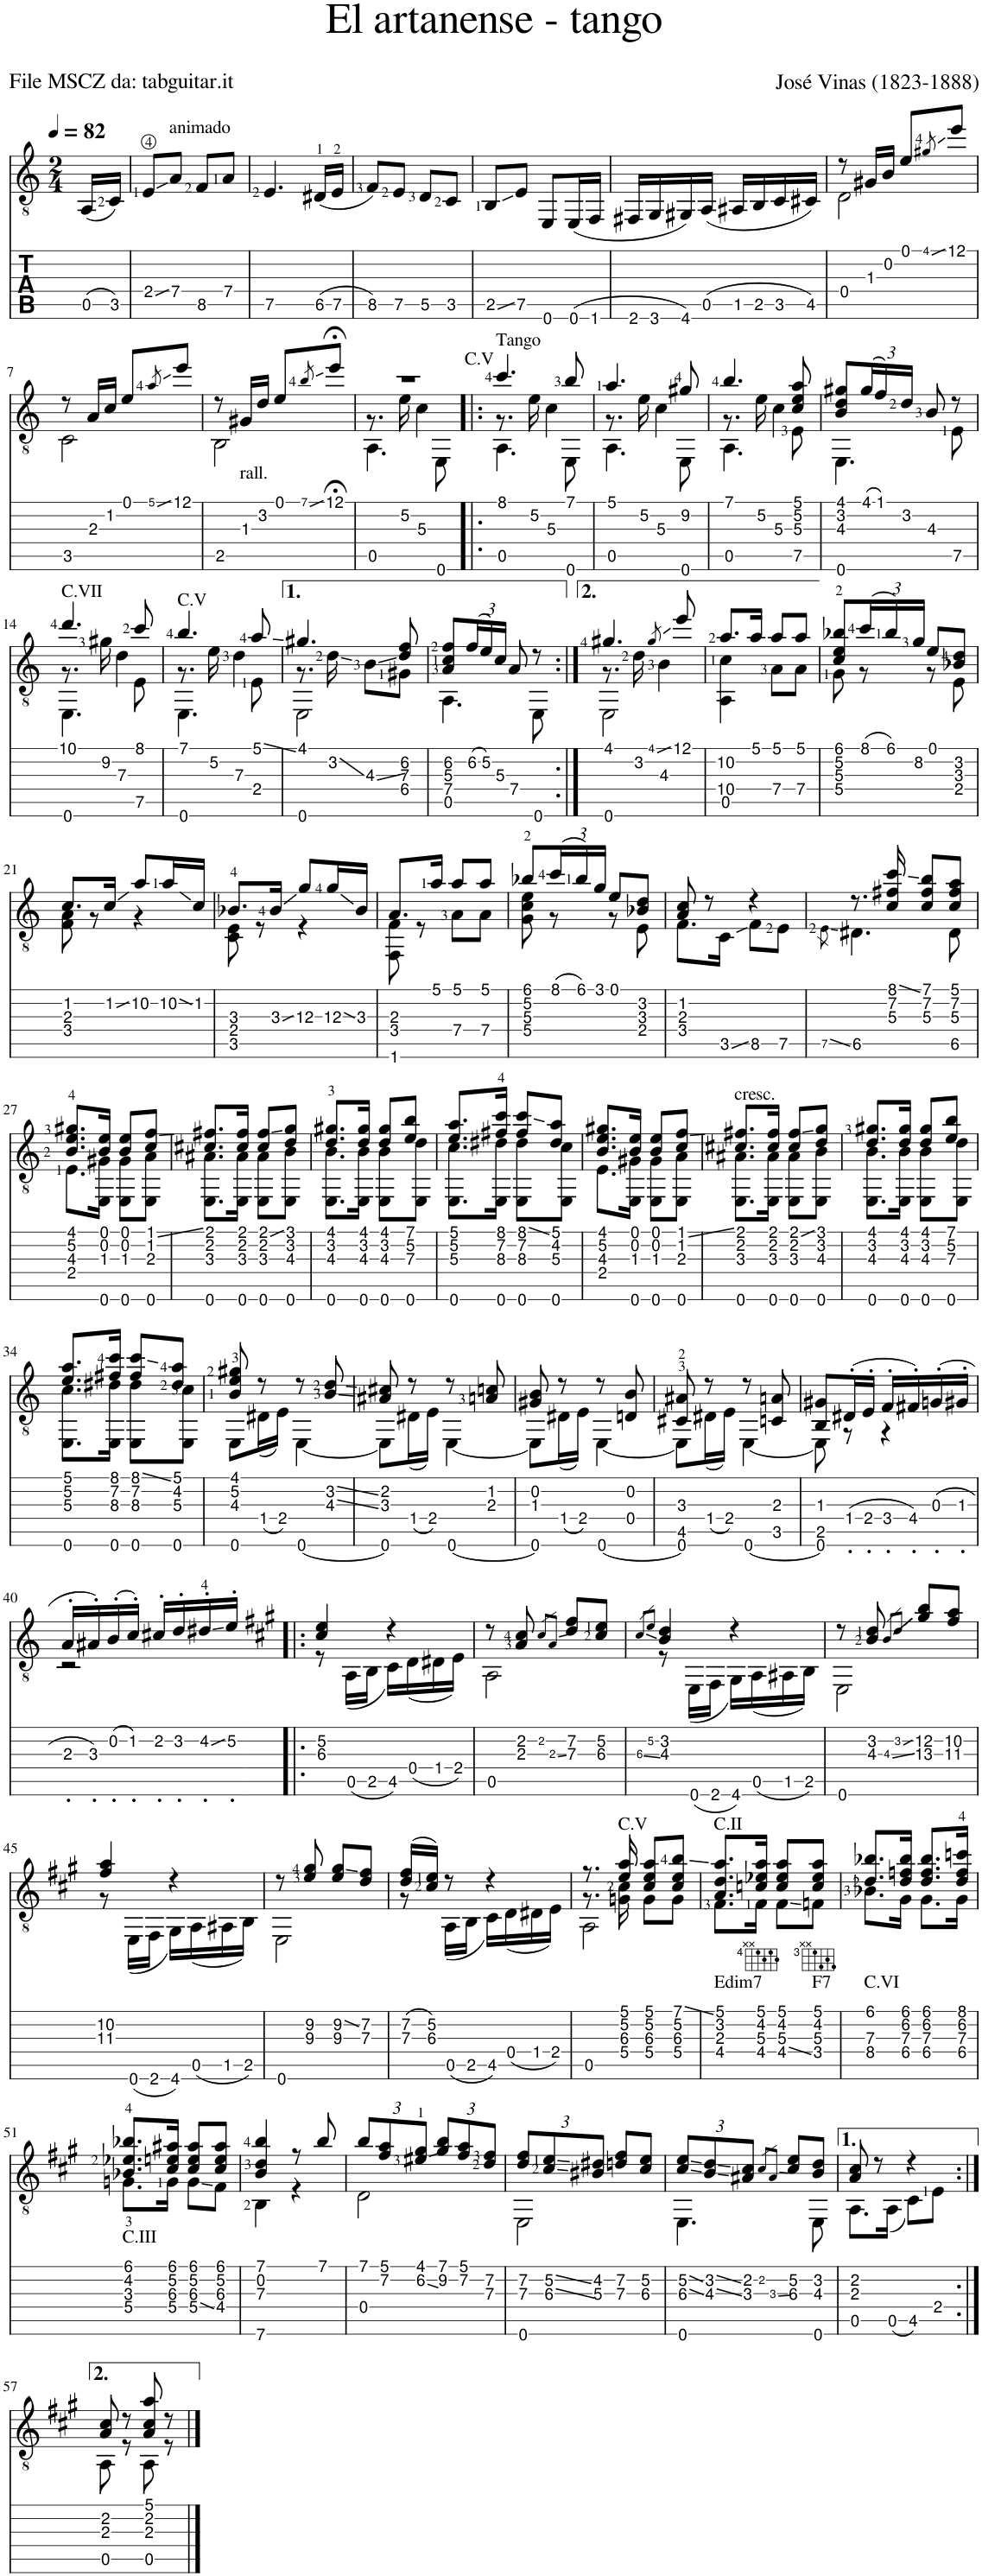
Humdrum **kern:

**kern	**kern
*part1	*part1
*staff2	*staff1
*I"Guitar	*
*I'Guit.	*
*stria6	*
*	*clefGv2
*k[]	*k[]
*M2/4	*M2/4
*MM82	*MM82
=	=
16AALL	(16AA/LL
16CJJ	16C/JJ)
=1	=1
8EL	8E/L
!	!LO:TX:a:t=animado
8AJ	8A/J
8FL	8F/L
8AJ	8A/J
=2	=2
4.E	4.E/
16D#LL	(16D#X/LL
16EJJ	16E/JJ
=3	=3
8FL	8F/L)
8EJ	8E/J
8DL	8D/L
8CJ	8C/J
=4	=4
8BBL	8BB/L
8EJ	8E/J
8EEL	8EE/L
16EEL	(16EE/L
16FFJJ	16FF/JJ
=5	=5
16FF#LL	16FF#X/LL
16GGJ	16GG/
16GG#L	16GG#X/)
16AAJJ	(16AA/JJ
16AA#LL	16AA#X/LL
16BBJ	16BB/
16CL	16C/
16C#JJ	16C#X/JJ)
=6	=6
*^	*^
8r	2D	8r	2D\
16G#LL	.	16G#X/LL	.
16BJJ	.	16B/JJ	.
8eL	.	8e/L	.
qg#	.	8qg#X/	.
8eeJ	.	8ee/J	.
!!LO:LB:g=z	!!
=7	=7	=7	=7
8r	2C	8r	2C\
16ALL	.	16A/LL	.
16cJJ	.	16c/JJ	.
8eL	.	8e/L	.
qa	.	8qa/	.
8eeJ	.	8ee/J	.
=8	=8	=8	=8
8r	2BB	8r	2BB\
!LO:TX:a:t=rall.	!	!	!
16G#LL	.	16G#X/LL	.
16dJJ	.	16d/JJ	.
8eL	.	8e/L	.
qb	.	8qb/	.
8ee;<J	.	8ee;</J	.
=9	=9	=9	=9
*	*^	*	*^
2r	8.r	4.AA	2r	8.r	4.AA\
.	16e	.	.	16e\	.
.	4c	.	.	4c\	.
.	.	8EE	.	.	8EE\
=10!|:	=10!|:	=10!|:	=10!|:	=10!|:	=10!|:
!	!	!	!LO:TX:a:t=Tango	!	!
!	!	!	!LO:TX:a:t=C.V	!	!
4.cc	8.r	4.AA	4.cc/	8.r	4.AA\
.	16e	.	.	16e\	.
.	4c	.	.	4c\	.
8b	.	8EE	8b/	.	8EE\
=11	=11	=11	=11	=11	=11
4.a	8.r	4.AA	4.a/	8.r	4.AA\
.	16e	.	.	16e\	.
.	4c	.	.	4c\	.
8g#	.	8EE	8g#X/	.	8EE\
=12	=12	=12	=12	=12	=12
4.b	8.r	4.AA	4.b/	8.r	4.AA\
.	16e	.	.	16e\	.
.	4c	.	.	4c\	.
8c 8e 8a	.	8E	8c/ 8e/ 8a/	.	8E\
*	*v	*v	*	*	*
*	*	*	*v	*v
=13	=13	=13	=13
8B\ 8d\ 8g#\L	4.EE	8B/ 8d/ 8g#X/L	4.EE\
*Xbrackettup	*	*Xbrackettup	*
24g#L	.	(24g#/L	.
24f	.	24f/)	.
24dJJ	.	24d/JJ	.
8B	.	8B/	.
8r	8E	8r	8E\
!!LO:LB:g=z
=14	=14	=14	=14
*	*^	*	*^
!	!	!	!LO:TX:a:t=C.VII	!	!
4.dd	8.r	4.EE	4.dd/	8.r	4.EE\
.	16g#	.	.	16g#X\	.
.	4d	.	.	4d\	.
8cc	.	8E	8cc/	.	8E\
=15	=15	=15	=15	=15	=15
!	!	!	!LO:TX:a:t=C.V	!	!
4.b	8.r	4.EE	4.b/	8.r	4.EE\
.	16e	.	.	16e\	.
.	4d	.	.	4d\	.
8a	.	8E	8a/	.	8E\
=16	=16	=16	=16	=16	=16
4.g#	8.r	2EE	4.g#X/	8.r	2EE\
.	16d	.	.	16d\	.
.	8BL	.	.	8B\L	.
8d 8f	8G#J	.	8d/ 8f/	8G#X\J	.
*	*v	*v	*	*	*
*	*	*	*v	*v
=17	=17	=17	=17
8A\ 8c\ 8f\L	4.AA	8A/ 8c/ 8f/L	4.AA\
24fL	.	(24f/L	.
24e	.	24e/)	.
24cJJ	.	24c/JJ	.
8A	.	8A/	.
8r	8EE	8r	8EE\
=18:|!	=18:|!	=18:|!	=18:|!
*	*^	*	*^
4.g#	8.r	2EE	4.g#X/	8.r	2EE\
.	16d	.	.	16d\	.
.	4B	.	.	4B\	.
qg#	.	.	8qg#/	.	.
8ee	.	.	8ee/	.	.
*	*v	*v	*	*	*
*	*	*	*v	*v
=19	=19	=19	=19
8.aL	4AA 4c	8.a/L	4AA\ 4c\
16aJk	.	16a/Jk	.
8aL	8AL	8a/L	8A\L
8aJ	8AJ	8a/J	8A\J
=20	=20	=20	=20
8c\ 8e\ 8b-\L	8G	8c/ 8e/ 8b-X/L	8G\
24ccL	8r	(24cc/L	8r
24b-	.	24b-/)	.
24gJJ	.	24g/JJ	.
8eL	8r	8e/L	8r
8B-\ 8d\J	8E	8B-X/ 8d/J	8E\
!!LO:LB:g=z	!!
=21	=21	=21	=21
8.cL	8F 8A	8.c/L	8F\ 8A\
.	8r	.	8r
16cJk	.	16c/Jk	.
8aL	4r	8a/L	4r
16aL	.	16a/L	.
16cJJ	.	16c/JJ	.
=22	=22	=22	=22
8.B-L	8C 8E	8.B-X/L	8C\ 8E\
.	8r	.	8r
16B-Jk	.	16B-/Jk	.
8gL	4r	8g/L	4r
16gL	.	16g/L	.
16B-JJ	.	16B-/JJ	.
=23	=23	=23	=23
8.AL	8FF 8F	8.A/L	8FF\ 8F\
.	8r	.	8r
16aJk	.	16a/Jk	.
8aL	8AL	8a/L	8A\L
8aJ	8AJ	8a/J	8A\J
=24	=24	=24	=24
8b-L	8G 8c 8e	8b-X/L	8G\ 8c\ 8e\
24ccL	8r	(24cc/L	8r
24b-	.	24b-/)	.
24gJJ	.	24g/JJ	.
8eL	8r	8e/L	8r
8B-\ 8d\J	8E	8B-X/ 8d/J	8E\
=25	=25	=25	=25
8A 8c	8.FL	8A/ 8c/	8.F\L
8r	.	8r	.
.	16CJk	.	16C\Jk
4r	8FL	4r	8F\L
.	8EJ	.	8E\J
=26	=26	=26	=26
.	qE	.	8qE\
8.r	4.D#	8.r	4.D#X\
16c 16f# 16cc	.	16c/ 16f#X/ 16cc/	.
8c\ 8f#\ 8b\L	.	8c/ 8f#/ 8b/L	.
8c\ 8f#\ 8a\J	8D#	8c/ 8f#/ 8a/J	8D#\
!!LO:LB:g=z	!!
=27	=27	=27	=27
8.B\ 8.e\ 8.g#\L	8.EL	8.B/ 8.e/ 8.g#X/L	8.E\L
16B\ 16e\Jk	16EE\ 16G#\Jk	16B/ 16e/Jk	16EE\ 16G#X\Jk
8B\ 8e\L	8EE\ 8G#\L	8B/ 8e/L	8EE\ 8G#\L
8c\ 8f\J	8EE\ 8A\J	8c/ 8f/J	8EE\ 8A\J
=28	=28	=28	=28
8.c#\ 8.f#\L	8.EE\ 8.A#\L	8.c#X/ 8.f#X/L	8.EE\ 8.A#X\L
16c#\ 16f#\Jk	16EE\ 16A#\Jk	16c#/ 16f#/Jk	16EE\ 16A#\Jk
8c#\ 8f#\L	8EE\ 8A#\L	8c#/ 8f#/L	8EE\ 8A#\L
8d\ 8g\J	8EE\ 8B\J	8d/ 8g/J	8EE\ 8B\J
=29	=29	=29	=29
8.d\ 8.g#\L	8.EE\ 8.B\L	8.d/ 8.g#X/L	8.EE\ 8.B\L
16d\ 16g#\Jk	16EE\ 16B\Jk	16d/ 16g#/Jk	16EE\ 16B\Jk
8d\ 8g#\L	8EE\ 8B\L	8d/ 8g#/L	8EE\ 8B\L
8e\ 8b\J	8EE\ 8d\J	8e/ 8b/J	8EE\ 8d\J
=30	=30	=30	=30
8.e\ 8.a\L	8.EE\ 8.c\L	8.e/ 8.a/L	8.EE\ 8.c\L
16f#\ 16cc\Jk	16EE\ 16d#\Jk	16f#X/ 16cc/Jk	16EE\ 16d#X\Jk
8f#\ 8cc\L	8EE\ 8d#\L	8f#/ 8cc/L	8EE\ 8d#\L
8d#\ 8a\J	8EE\ 8c\J	8d#/ 8a/J	8EE\ 8c\J
=31	=31	=31	=31
8.B\ 8.e\ 8.g#X\L	8.EL	8.B/ 8.e/ 8.g#X/L	8.E\L
16B\ 16e\Jk	16EE\ 16G#X\Jk	16B/ 16e/Jk	16EE\ 16G#X\Jk
8B\ 8e\L	8EE\ 8G#\L	8B/ 8e/L	8EE\ 8G#\L
8c\ 8f\J	8EE\ 8A\J	8c/ 8f/J	8EE\ 8A\J
=32	=32	=32	=32
!	!	!LO:TX:a:t=cresc.	!
8.c#X\ 8.f#X\L	8.EE\ 8.A#X\L	8.c#X/ 8.f#X/L	8.EE\ 8.A#X\L
16c#\ 16f#\Jk	16EE\ 16A#\Jk	16c#/ 16f#/Jk	16EE\ 16A#\Jk
8c#\ 8f#\L	8EE\ 8A#\L	8c#/ 8f#/L	8EE\ 8A#\L
8d\ 8g\J	8EE\ 8B\J	8d/ 8g/J	8EE\ 8B\J
=33	=33	=33	=33
8.d\ 8.g#X\L	8.EE\ 8.B\L	8.d/ 8.g#X/L	8.EE\ 8.B\L
16d\ 16g#\Jk	16EE\ 16B\Jk	16d/ 16g#/Jk	16EE\ 16B\Jk
8d\ 8g#\L	8EE\ 8B\L	8d/ 8g#/L	8EE\ 8B\L
8e\ 8b\J	8EE\ 8d\J	8e/ 8b/J	8EE\ 8d\J
!!LO:LB:g=z	!!
=34	=34	=34	=34
8.e\ 8.a\L	8.EE\ 8.c\L	8.e/ 8.a/L	8.EE\ 8.c\L
16f#X\ 16cc\Jk	16EE\ 16d#X\Jk	16f#X/ 16cc/Jk	16EE\ 16d#X\Jk
8f#\ 8cc\L	8EE\ 8d#\L	8f#/ 8cc/L	8EE\ 8d#\L
8d#\ 8a\J	8EE\ 8c\J	8d#/ 8a/J	8EE\ 8c\J
=35	=35	=35	=35
8B 8e 8g#	8EEL	8B/ 8e/ 8g#X/	8EE\L
8r	16D#L	8r	(16D#X\L
.	16EJJ	.	16E\JJ)
8r	[4EE	8r	[4EE\
8B 8d	.	8B/ 8d/	.
=36	=36	=36	=36
8A# 8c#	8EEL]	8A#X/ 8c#X/	8EE\L]
8r	16D#L	8r	(16D#X\L
.	16EJJ	.	16E\JJ)
8r	[4EE	8r	[4EE\
8A 8c	.	8An/ 8cn/	.
=37	=37	=37	=37
8G# 8B	8EEL]	8G#X/ 8B/	8EE\L]
8r	16D#L	8r	(16D#X\L
.	16EJJ	.	16E\JJ)
8r	[4EE	8r	[4EE\
8D 8B	.	8Dn/ 8B/	.
=38	=38	=38	=38
8C# 8A#	8EEL]	8C#X/ 8A#X/	8EE\L]
8r	16D#L	8r	(16D#X\L
.	16EJJ	.	16E\JJ)
8r	[4EE	8r	[4EE\
8C 8A	.	8Cn/ 8An/	.
=39	=39	=39	=39
8BB\ 8G#\L	8EE]	8BB/ 8G#X/L	8EE\]
16D#'L	8r	(16D#X'/L	8r
16E'JJ	.	16E'/JJ	.
16F'LL	4r	16F'/LL	4r
16F#'J	.	16F#X'/)	.
16G'L	.	(16Gn'/	.
16G#'JJ	.	16G#X'/JJ	.
!!LO:LB:g=z	!!
=40	=40	=40	=40
16A'LL	2r	16A'/LL	2r
16A#'J	.	16A#X'/)	.
16B'L	.	(16B'/	.
16c'JJ	.	16c'/JJ)	.
16c#'LL	.	16c#X'/LL	.
16d'J	.	16d'/	.
16d#'L	.	16d#X'/	.
16e'JJ	.	16e'/JJ	.
=41!|:	=41!|:	=41!|:	=41!|:
*k[f#c#g#]	*	*k[f#c#g#]	*
4c# 4e	8r	4c#/ 4e/	8r
.	16AALL	.	(16AA\LL
.	16BBJJ	.	16BB\JJ
4r	16C#LL	4r	16C#\LL)
.	16DJ	.	(16D\
.	16D#L	.	16D#X\
.	16EJJ	.	16E\JJ)
=42	=42	=42	=42
8r	2AA	8r	2AA\
8A 8c#	.	8A/ 8c#/	.
qc#	.	8qc#/L	.
qA	.	8qA/J	.
8d\ 8f#\L	.	8d/ 8f#/L	.
8c#\ 8e\J	.	8c#/ 8e/J	.
=43	=43	=43	=43
qc#	.	8qc#/L	.
qe	.	8qe/J	.
4B 4d	8r	4B/ 4d/	8r
.	16EELL	.	(16EE\LL
.	16FF#JJ	.	16FF#\JJ
4r	16GG#LL	4r	16GG#\LL)
.	16AAJ	.	(16AA\
.	16AA#L	.	16AA#X\
.	16BBJJ	.	16BB\JJ)
=44	=44	=44	=44
8r	2EE	8r	2EE\
8B 8d	.	8B/ 8d/	.
qB	.	8qB/L	.
qd	.	8qd/J	.
8g#\ 8b\L	.	8g#/ 8b/L	.
8f#\ 8a\J	.	8f#/ 8a/J	.
!!LO:LB:g=z	!!
=45	=45	=45	=45
4f# 4a	8r	4f#/ 4a/	8r
.	16EELL	.	(16EE\LL
.	16FF#JJ	.	16FF#\JJ
4r	16GG#LL	4r	16GG#\LL)
.	16AAJ	.	(16AA\
.	16AA#L	.	16AA#X\
.	16BBJJ	.	16BB\JJ)
=46	=46	=46	=46
8r	2EE	8r	2EE\
8e 8g#	.	8e/ 8g#/	.
8e\ 8g#\L	.	8e/ 8g#/L	.
8d\ 8f#\J	.	8d/ 8f#/J	.
=47	=47	=47	=47
16d\ 16f#\LL	8r	(16d/ 16f#/LL	8r
16c#\ 16e\JJ	.	16c#/ 16e/JJ)	.
8r	16AALL	8r	(16AA\LL
.	16BBJJ	.	16BB\JJ
4r	16C#LL	4r	16C#\LL)
.	16DJ	.	(16D\
.	16D#L	.	16D#X\
.	16EJJ	.	16E\JJ)
=48	=48	=48	=48
*	*^	*	*^
8.r	8.r	2AA	8.r	8.r	2AA\
!	!	!	!LO:TX:a:t=C.V	!	!
16e 16a	16G 16c#	.	16e/ 16a/	16Gn\ 16c#\	.
8c#\ 8e\ 8a\L	8GL	.	8c#/ 8e/ 8a/L	8G\L	.
8c#\ 8e\ 8b\J	8GJ	.	8c#/ 8e/ 8b/J	8G\J	.
*	*v	*v	*	*	*
*	*	*	*v	*v
=49	=49	=49	=49
!	!	!LO:TX:a:t=C.II	!
!LO:TX:a:t=Edim7	!	!	!
8.A\ 8.d\ 8.a\L	8.F#L	8.A/ 8.d/ 8.a/L	8.F#\L
16c\ 16e-\ 16a\Jk	16F#Jk	16cn/ 16e-X/ 16a/Jk	16F#\Jk
8c\ 8e-\ 8a\L	8F#L	8c/ 8e-/ 8a/L	8F#\L
!LO:TX:a:t=F7	!	!	!
8c\ 8e-\ 8a\J	8FJ	8c/ 8e-/ 8a/J	8Fn\J
=50	=50	=50	=50
!LO:TX:a:t=C.VI	!	!	!
8.d\ 8.b-\L	8.B-L	8.d/ 8.b-X/L	8.B-X\L
16d\ 16f\ 16b-\Jk	16G#Jk	16d/ 16fn/ 16b-/Jk	16G#\Jk
8.d\ 8.f\ 8.b-\L	8.G#L	8.d/ 8.f/ 8.b-/L	8.G#\L
16d\ 16f\ 16cc\Jk	16G#Jk	16d/ 16f/ 16ccn/Jk	16G#\Jk
!!LO:LB:g=z	!!
=51	=51	=51	=51
!LO:TX:a:t=C.III	!	!	!
8.B-\ 8.e-\ 8.b-\L	8.GL	8.B-X/ 8.e-X/ 8.b-X/L	8.Gn\L
16c#\ 16e\ 16a#\Jk	16GJk	16c#/ 16en/ 16a#X/Jk	16G\Jk
8c#\ 8e\ 8a#\L	8GL	8c#/ 8e/ 8a#/L	8G\L
8c#\ 8e\ 8a#\J	8F#J	8c#/ 8e/ 8a#/J	8F#\J
=52	=52	=52	=52
4d 4B 4b	4BB	4B/ 4d/ 4b/	4BB\
8r	4r	8r	4r
8b	.	8b/	.
=53	=53	=53	=53
12bL	2D	12b/L	2D\
12f#\ 12a\	.	12f#/ 12a/	.
12e#\ 12g#\J	.	12e#X/ 12g#/J	.
12g#\ 12b\L	.	12g#/ 12b/L	.
12f#\ 12a\	.	12f#/ 12a/	.
12d\ 12f#\J	.	12d/ 12f#/J	.
=54	=54	=54	=54
12d\ 12f#\L	2EE	12d/ 12f#/L	2EE\
12c#\ 12e\	.	12c#/ 12e/	.
12B#\ 12d#\J	.	12B#X/ 12d#X/J	.
8d\ 8f#\L	.	8dn/ 8f#/L	.
8c#\ 8e\J	.	8c#/ 8e/J	.
=55	=55	=55	=55
12c#\ 12e\L	4.EE	12c#/ 12e/L	4.EE\
12B\ 12d\	.	12B/ 12d/	.
12A#\ 12c#\J	.	12A#X/ 12c#/J	.
qc#	.	8qc#/L	.
qA#	.	8qA#/J	.
8c#\ 8e\L	.	8c#/ 8e/L	.
8B\ 8d\J	8EE	8B/ 8d/J	8EE\
=56	=56	=56	=56
8A 8c#	8.AAL	8A/ 8c#/	8.AA\L
8r	.	8r	.
.	16AAJk	.	(16AA\Jk
4r	8C#L	4r	8C#\L)
.	8EJ	.	8E\J
!!LO:LB:g=z	!!
=57:|!	=57:|!	=57:|!	=57:|!
8A 8c#	8AA	8A/ 8c#/	8AA\
8r	8r	8r	8r
8A 8c# 8a	8AA	8A/ 8c#/ 8a/	8AA\
8r	8r	8r	8r
*v	*v	*	*
*	*v	*v
==	==
*-	*-
